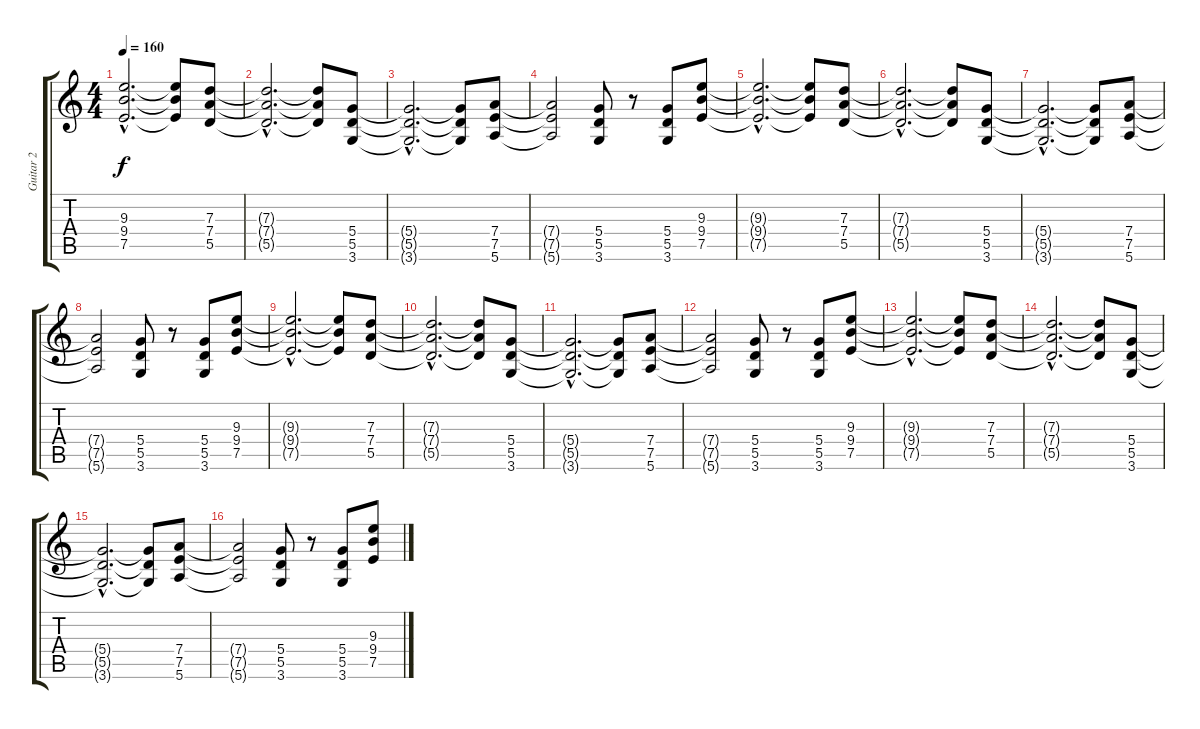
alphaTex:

\track ("Guitar 2" "Guitar 2") {instrument distortionguitar}
\staff {score tabs}
\tuning (E4 B3 G3 D3 A2 E2) {hide}
\ts (4 4)
\tempo 160
\clef g2
\ks c
(9.3{hac t} 9.4{hac t} 7.5{hac t}).2{d dy f} (9.3{t} 9.4{t} 7.5{t}).8 (7.3 7.4 5.5).8 |
(7.3{hac t} 7.4{hac t} 5.5{hac t}).2{d} (7.3{t} 7.4{t} 5.5{t}).8 (5.4 5.5 3.6).8 |
(5.4{hac t} 5.5{hac t} 3.6{hac t}).2{d} (5.4{t} 5.5{t} 3.6{t}).8 (7.4 7.5 5.6).8 |
(7.4{t} 7.5{t} 5.6{t}).2 (5.4 5.5 3.6).8 r.8 (5.4 5.5 3.6).8 (9.3 9.4 7.5).8 |
(9.3{hac t} 9.4{hac t} 7.5{hac t}).2{d} (9.3{t} 9.4{t} 7.5{t}).8 (7.3 7.4 5.5).8 |
(7.3{hac t} 7.4{hac t} 5.5{hac t}).2{d} (7.3{t} 7.4{t} 5.5{t}).8 (5.4 5.5 3.6).8 |
(5.4{hac t} 5.5{hac t} 3.6{hac t}).2{d} (5.4{t} 5.5{t} 3.6{t}).8 (7.4 7.5 5.6).8 |
(7.4{t} 7.5{t} 5.6{t}).2 (5.4 5.5 3.6).8 r.8 (5.4 5.5 3.6).8 (9.3 9.4 7.5).8 |
(9.3{hac t} 9.4{hac t} 7.5{hac t}).2{d} (9.3{t} 9.4{t} 7.5{t}).8 (7.3 7.4 5.5).8 |
(7.3{hac t} 7.4{hac t} 5.5{hac t}).2{d} (7.3{t} 7.4{t} 5.5{t}).8 (5.4 5.5 3.6).8 |
(5.4{hac t} 5.5{hac t} 3.6{hac t}).2{d} (5.4{t} 5.5{t} 3.6{t}).8 (7.4 7.5 5.6).8 |
(7.4{t} 7.5{t} 5.6{t}).2 (5.4 5.5 3.6).8 r.8 (5.4 5.5 3.6).8 (9.3 9.4 7.5).8 |
(9.3{hac t} 9.4{hac t} 7.5{hac t}).2{d} (9.3{t} 9.4{t} 7.5{t}).8 (7.3 7.4 5.5).8 |
(7.3{hac t} 7.4{hac t} 5.5{hac t}).2{d} (7.3{t} 7.4{t} 5.5{t}).8 (5.4 5.5 3.6).8 |
(5.4{hac t} 5.5{hac t} 3.6{hac t}).2{d} (5.4{t} 5.5{t} 3.6{t}).8 (7.4 7.5 5.6).8 |
(7.4{t} 7.5{t} 5.6{t}).2 (5.4 5.5 3.6).8 r.8 (5.4 5.5 3.6).8 (9.3 9.4 7.5).8
